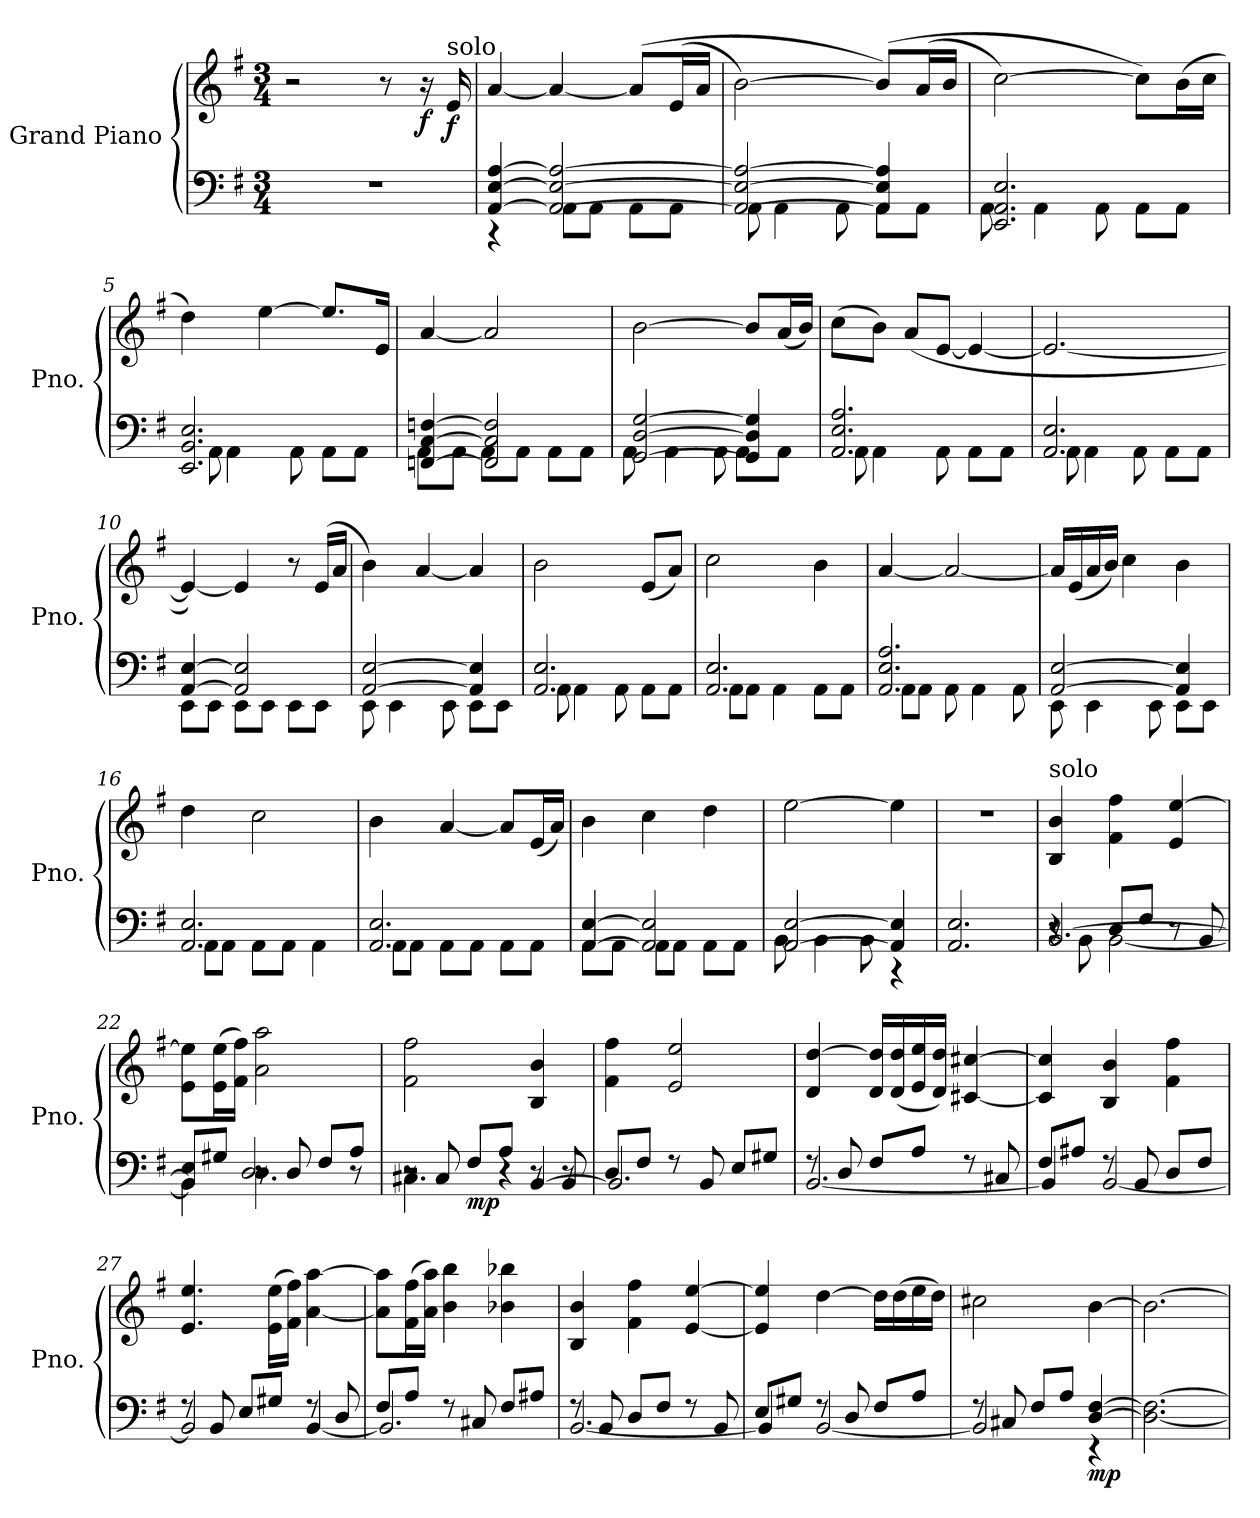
**kern	**kern	**dynam
*part1	*part1	*part1
*staff2	*staff1	*staff1/2
*I"Grand Piano	*	*
*I'Pno.	*	*
*clefF4	*clefG2	*
*k[f#]	*k[f#]	*
*M3/4	*M3/4	*
*MM60	*MM60	*
=1	=1	=1
2.r	2r	.
.	8r	.
!	!	!LO:DY:b
.	16r	f
!	!LO:TX:a:t=solo	!
!	!	!LO:DY:b
.	16e/	f
=2	=2	=2
*^	*	*
!	!	!	!LO:DY:b=2
!	!	!	!LO:DY:n=1:b=2
!	!	!	!LO:DY:n=2:b=2
[4AA/ [4E/ [4A/	4r	[4a/	mp mp mp
2AA/_ 2E/_ 2A/_	8AA\L	4a/_	.
.	8AA\J	.	.
.	8AA\L	(8a/L]	.
.	8AA\J	(16e/L	.
.	.	16a/JJ	.
=3	=3	=3	=3
2AA/_ 2E/_ 2A/_	8AA\	[2b\)	.
.	4AA\	.	.
.	8AA\	.	.
4AA/] 4E/] 4A/]	8AA\L	(8b/L])	.
.	8AA\J	(16a/L	.
.	.	16b/JJ	.
=4	=4	=4	=4
2.EE/ 2.AA/ 2.E/	8AA\	[2cc\)	.
.	4AA\	.	.
.	8AA\	.	.
.	8AA\L	8cc\L])	.
.	8AA\J	(16b\L	.
.	.	16cc\JJ	.
=5	=5	=5	=5
2.EE/ 2.BB/ 2.E/	8AA\	4dd\)	.
.	4AA\	.	.
.	.	[4ee\	.
.	8AA\	.	.
.	8AA\L	8.ee/L]	.
.	8AA\J	.	.
.	.	16e/Jk	.
!!LO:LB:g=z
=6	=6	=6	=6
[4FFn/ [4C/ [4Fn/	8AA\L	[4a/	.
.	8AA\J	.	.
2FF/] 2C/] 2F/]	8AA\L	2a/]	.
.	8AA\J	.	.
.	8AA\L	.	.
.	8AA\J	.	.
=7	=7	=7	=7
[2GG/ [2D/ [2G/	8AA\	[2b\	.
.	4AA\	.	.
.	8AA\	.	.
4GG/] 4D/] 4G/]	8AA\L	8b/L]	.
.	8AA\J	(16a/L	.
.	.	16b/JJ)	.
=8	=8	=8	=8
2.AA/ 2.E/ 2.A/	8AA\	(8cc\L	.
.	4AA\	8b\J)	.
.	.	(8a/L	.
.	8AA\	[8e/J	.
.	8AA\L	4e/_	.
.	8AA\J	.	.
=9	=9	=9	=9
2.AA/ 2.E/	8AA\	2.e/_	.
.	4AA\	.	.
.	8AA\	.	.
.	8AA\L	.	.
.	8AA\J	.	.
=10	=10	=10	=10
[4AA/ [4E/	8EE\L	4e/_)	.
.	8EE\J	.	.
2AA/] 2E/]	8EE\L	4e/]	.
.	8EE\J	.	.
.	8EE\L	8r	.
.	8EE\J	(16e/LL	.
.	.	16a/JJ	.
!!LO:LB:g=z
=11	=11	=11	=11
[2AA/ [2E/	8EE\	4b\)	.
.	4EE\	.	.
.	.	[4a/	.
.	8EE\	.	.
4AA/] 4E/]	8EE\L	4a/]	.
.	8EE\J	.	.
=12	=12	=12	=12
2.AA/ 2.E/	8AA\	2b\	.
.	4AA\	.	.
.	8AA\	.	.
.	8AA\L	(8e/L	.
.	8AA\J	8a/J)	.
=13	=13	=13	=13
2.AA/ 2.E/	8AA\L	2cc\	.
.	8AA\J	.	.
.	4AA\	.	.
.	8AA\L	4b\	.
.	8AA\J	.	.
=14	=14	=14	=14
2.AA/ 2.E/ 2.A/	8AA\L	[4a/	.
.	8AA\J	.	.
.	8AA\	2a/_	.
.	4AA\	.	.
.	8AA\	.	.
=15	=15	=15	=15
[2AA/ [2E/	8EE\	16a/LL]	.
.	.	(16e/	.
.	4EE\	16a/	.
.	.	16b/JJ)	.
.	.	4cc\	.
.	8EE\	.	.
4AA/] 4E/]	8EE\L	4b\	.
.	8EE\J	.	.
=16	=16	=16	=16
2.AA/ 2.E/	8AA\L	4dd\	.
.	8AA\J	.	.
.	8AA\L	2cc\	.
.	8AA\J	.	.
.	4AA\	.	.
!!LO:LB:g=z
=17	=17	=17	=17
2.AA/ 2.E/	8AA\L	4b\	.
.	8AA\J	.	.
.	8AA\L	[4a/	.
.	8AA\J	.	.
.	8AA\L	8a/L]	.
.	8AA\J	(16e/L	.
.	.	16a/JJ)	.
=18	=18	=18	=18
[4AA/ [4E/	8AA\L	4b\	.
.	8AA\J	.	.
2AA/] 2E/]	8AA\L	4cc\	.
.	8AA\J	.	.
.	8AA\L	4dd\	.
.	8AA\J	.	.
=19	=19	=19	=19
[2AA/ [2E/	8BB\	[2ee\	.
.	4BB\	.	.
.	8BB\	.	.
4AA/] 4E/]	4r	4ee\]	.
*v	*v	*	*
=20	=20	=20
2.AA/ 2.E/	2.r	.
=21	=21	=21
*^	*	*
*	*^	*	*
!	!	!	!LO:TX:a:t=solo	!
!	!	!	!	!LO:DY:b=2
!	!	!	!	!LO:DY:n=1:b
4r	8r	[2.BB/	4B/ 4b/	mp fff
.	8BB\	.	.	.
8D/L	[2BB\	.	4f#\ 4ff#\	.
8F#/J	.	.	.	.
8r	.	.	4e/ [4ee/	.
8BB/	.	.	.	.
=22	=22	=22	=22	=22
8E/L	4BB\]	4BB/]	8e\ 8ee\]L	.
8G#X/J	.	.	(16e\ 16ee\L	.
.	.	.	16f#\ 16ff#\JJ)	.
8r	4.D\	2D/	2a\ 2aa\	.
8D/	.	.	.	.
8F#/L	.	.	.	.
8A/J	8r	.	.	.
!!LO:LB:g=z
=23	=23	=23	=23	=23
8r	4.C#X\	2r	2f#\ 2ff#\	.
8C#/	.	.	.	.
!	!	!	!	!LO:DY:b=2
8F#/L	.	.	.	mp
8A/J	4r	.	.	.
8r	.	[4BB/	4B/ 4b/	.
8BB/	8r	.	.	.
*	*v	*v	*	*
=24	=24	=24	=24
8D/L	2.BB/]	4f#\ 4ff#\	.
8F#/J	.	.	.
8r	.	2e/ 2ee/	.
8BB/	.	.	.
8E/L	.	.	.
8G#X/J	.	.	.
=25	=25	=25	=25
8r	[2.BB/	4d/ [4dd/	.
8D/	.	.	.
8F#/L	.	16d/ 16dd/]LL	.
.	.	(16d/ 16dd/	.
8A/J	.	16e/ 16ee/	.
.	.	16d/ 16dd/JJ)	.
8r	.	[4c#X/ [4cc#X/	.
8C#X/	.	.	.
=26	=26	=26	=26
8F#/L	4BB/]	4c#/] 4cc#/]	.
8A#X/J	.	.	.
8r	[2BB/	4B/ 4b/	.
8BB/	.	.	.
8D/L	.	4f#\ 4ff#\	.
8F#/J	.	.	.
=27	=27	=27	=27
8r	2BB/]	4.e/ 4.ee/	.
8BB/	.	.	.
8E/L	.	.	.
8G#X/J	.	(16e\ 16ee\LL	.
.	.	16f#\ 16ff#\JJ)	.
8r	[4BB/	[4a\ [4aa\	.
8D/	.	.	.
!!LO:PB:g=z
=28	=28	=28	=28
8F#/L	2.BB/]	8a\] 8aa\]L	.
8A/J	.	(16f#\ 16ff#\L	.
.	.	16a\ 16aa\JJ)	.
8r	.	4b\ 4bb\	.
8C#X/	.	.	.
8F#/L	.	4b-X\ 4bb-X\	.
8A#X/J	.	.	.
=29	=29	=29	=29
8r	[2.BB/	4B/ 4b/	.
8BB/	.	.	.
8D/L	.	4f#\ 4ff#\	.
8F#/J	.	.	.
8r	.	[4e/ [4ee/	.
8BB/	.	.	.
=30	=30	=30	=30
8E/L	4BB/]	4e/] 4ee/]	.
8G#X/J	.	.	.
8r	[2BB/	[4dd\	.
8D/	.	.	.
8F#/L	.	16dd\LL]	.
.	.	(16dd\	.
8A/J	.	16ee\	.
.	.	16dd\JJ)	.
=31	=31	=31	=31
8r	2BB/]	2cc#X\	.
8C#X/	.	.	.
8F#/L	.	.	.
8A/J	.	.	.
!	!	!	!LO:DY:b=2
[4D/ [4F#/	4r	[4b\	mp
*v	*v	*	*
=32	=32	=32
2.D\_ 2.F#\_	2.b\_	.
=	=	=
*-	*-	*-
